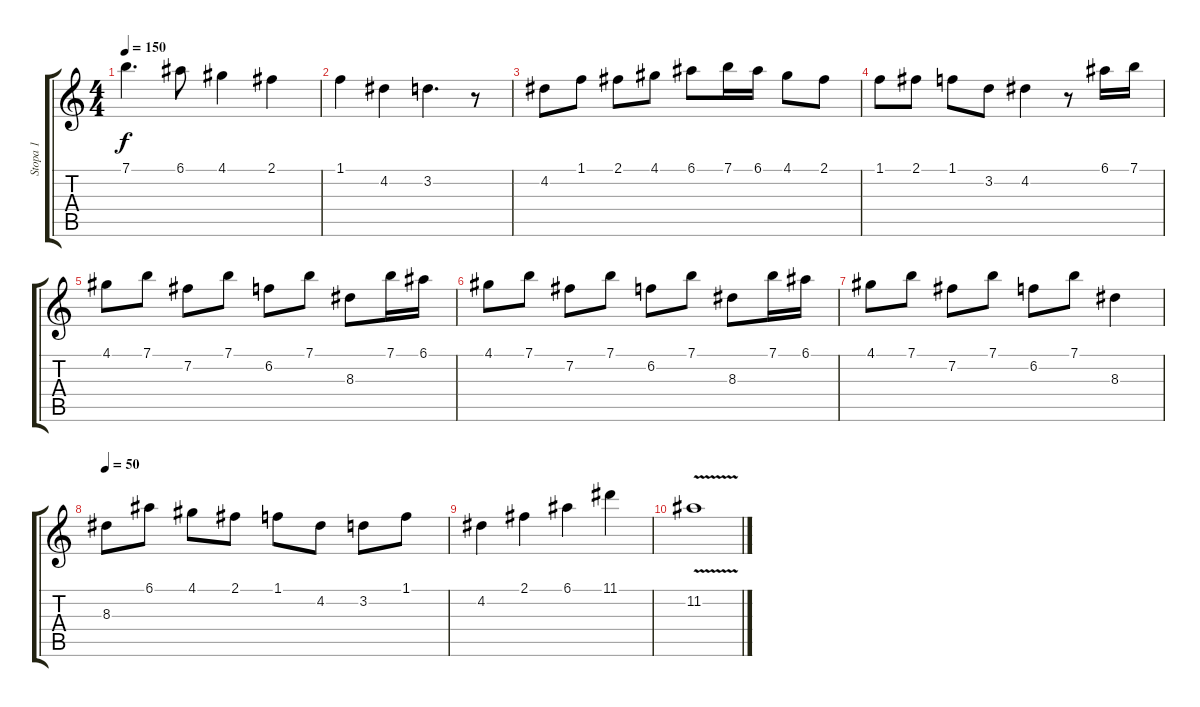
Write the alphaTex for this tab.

\track ("Stopa 1" "Stopa 1") {instrument overdrivenguitar}
\staff {score tabs}
\tuning (E4 B3 G3 D3 A2 E2) {hide}
\ts (4 4)
\tempo 150
\clef g2
\ks c
7.1.4{d dy f} 6.1.8 4.1.4 2.1.4 |
1.1.4 4.2.4 3.2.4{d} r.8 |
4.2.8 1.1.8 2.1.8 4.1.8 6.1.8 7.1.16 6.1.16 4.1.8 2.1.8 |
1.1.8 2.1.8 1.1.8 3.2.8 4.2.4 r.8 6.1.16 7.1.16 |
4.1.8 7.1.8 7.2.8 7.1.8 6.2.8 7.1.8 8.3.8 7.1.16 6.1.16 |
4.1.8 7.1.8 7.2.8 7.1.8 6.2.8 7.1.8 8.3.8 7.1.16 6.1.16 |
4.1.8 7.1.8 7.2.8 7.1.8 6.2.8 7.1.8 8.3.4 |
\tempo 50
8.3.8 6.1.8 4.1.8 2.1.8 1.1.8 4.2.8 3.2.8 1.1.8 |
4.2.4 2.1.4 6.1.4 11.1.4 |
11.2{v}.1
